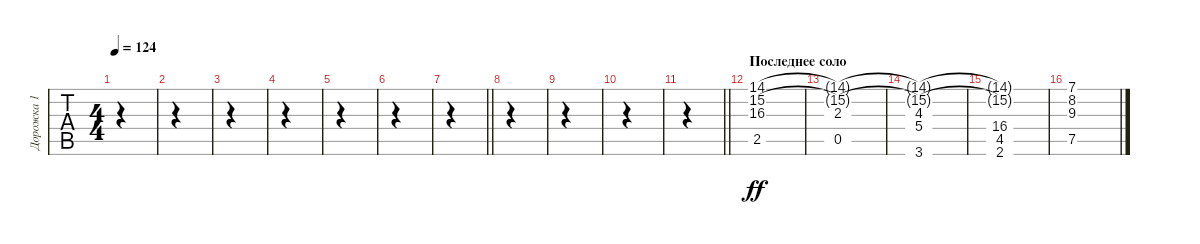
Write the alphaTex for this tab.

\track ("Дорожка 1" "Дорожка 1") {instrument stringensemble2}
\staff {tabs}
\tuning (D4 A3 F3 C3 G2 D2) {hide}
\ts (4 4)
\tempo 124
\clef g2
\ks c
|
|
|
|
|
|
\barLineRight lightlight
|
|
|
|
\barLineRight lightlight
|
\section ("" "Последнее соло")
(14.1 15.2 16.3 2.5).1{dy ff volume 9} |
(14.1{t} 15.2{t} 2.3 0.5).1 |
(14.1{t} 15.2{t} 4.3 5.4 3.6).1 |
(14.1{t} 15.2{t} 16.4 4.5 2.6).1{volume 14} |
(7.1 8.2 9.3 7.5).1{volume 9}
